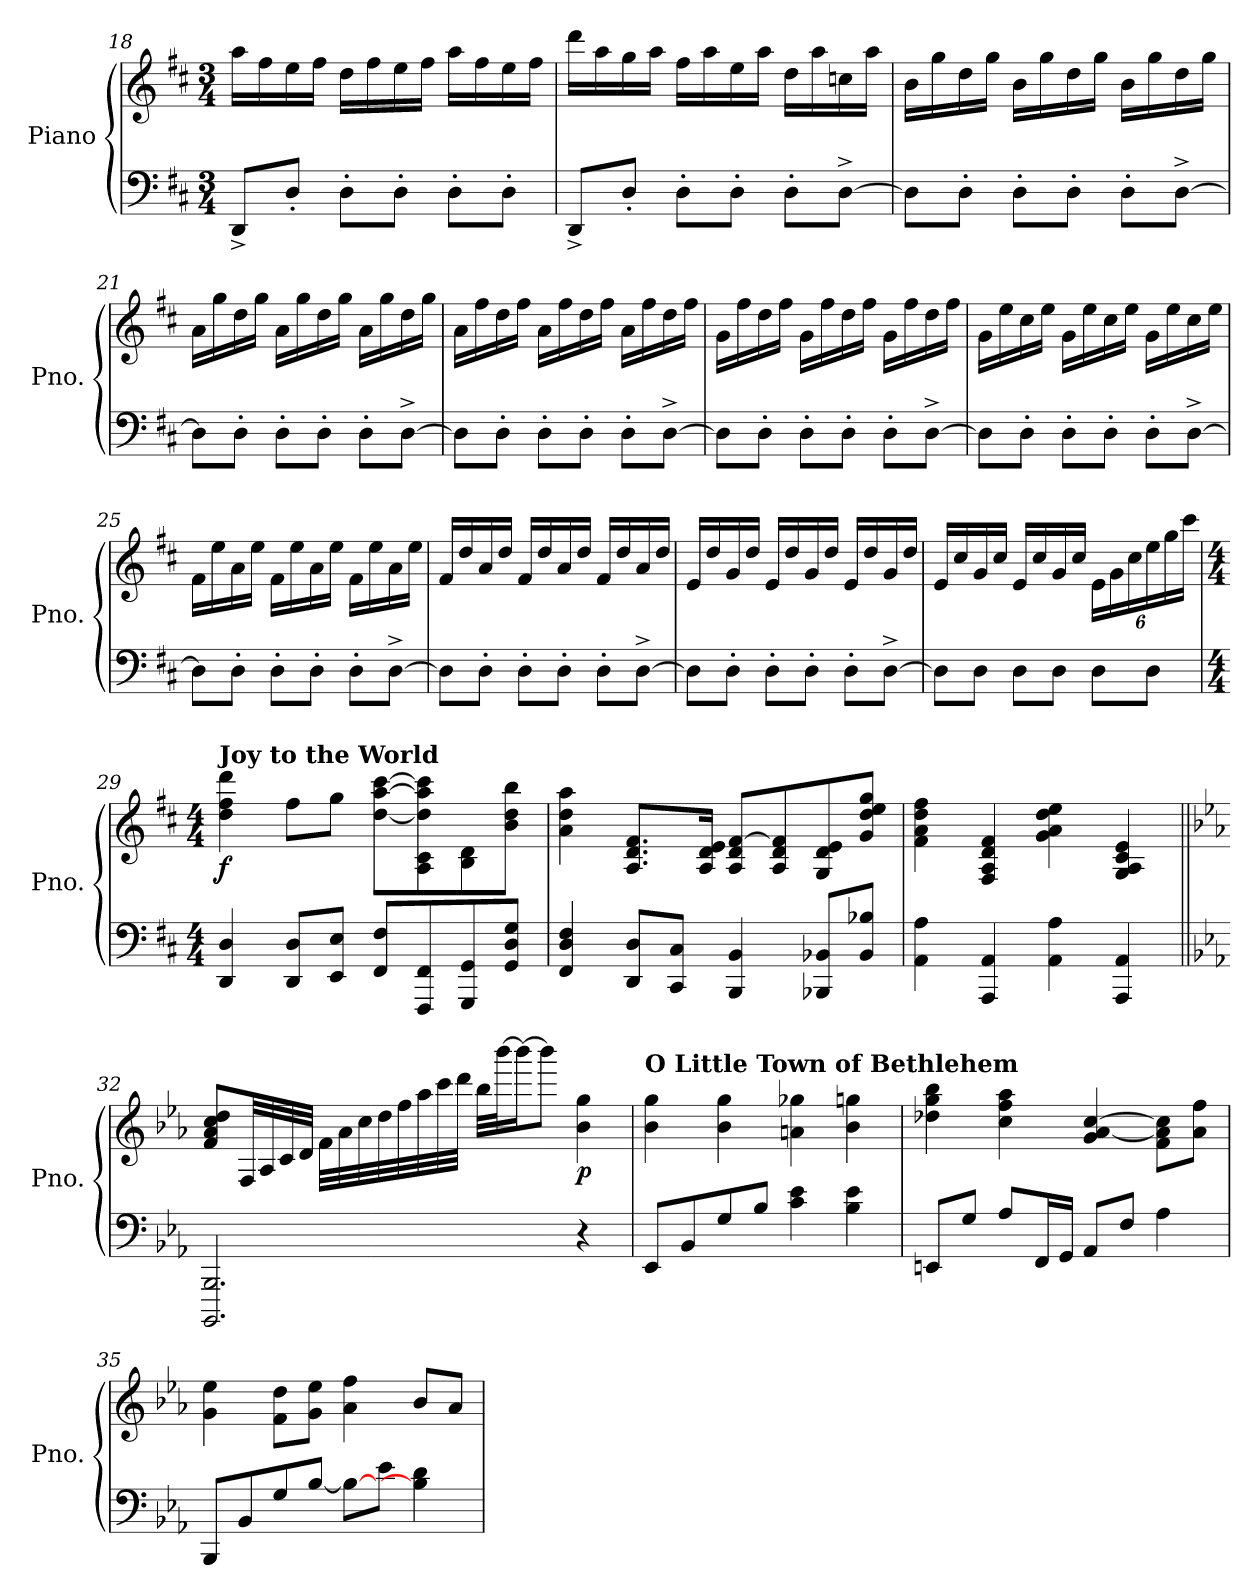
**kern	**kern	**dynam
*part1	*part1	*part1
*staff2	*staff1	*staff1/2
*I"Piano	*	*
*I'Pno.	*	*
*clefF4	*clefG2	*
*k[f#c#]	*k[f#c#]	*
*M3/4	*M3/4	*
=18	=18	=18
8DD^/L	16aa\LL	.
.	16ff#\	.
8D'/J	16ee\	.
.	16ff#\JJ	.
8D'\L	16dd\LL	.
.	16ff#\	.
8D'\J	16ee\	.
.	16ff#\JJ	.
8D'\L	16aa\LL	.
.	16ff#\	.
8D'\J	16ee\	.
.	16ff#\JJ	.
=19	=19	=19
8DD^/L	16ddd\LL	.
.	16aa\	.
8D'/J	16gg\	.
.	16aa\JJ	.
8D'\L	16ff#\LL	.
.	16aa\	.
8D'\J	16ee\	.
.	16aa\JJ	.
8D'\L	16dd\LL	.
.	16aa\	.
[8D^\J	16ccn\	.
.	16aa\JJ	.
!!LO:LB:g=z
=20	=20	=20
8D\L]	16b\LL	.
.	16gg\	.
8D'\J	16dd\	.
.	16gg\JJ	.
8D'\L	16b\LL	.
.	16gg\	.
8D'\J	16dd\	.
.	16gg\JJ	.
8D'\L	16b\LL	.
.	16gg\	.
[8D^\J	16dd\	.
.	16gg\JJ	.
=21	=21	=21
8D\L]	16a\LL	.
.	16gg\	.
8D'\J	16dd\	.
.	16gg\JJ	.
8D'\L	16a\LL	.
.	16gg\	.
8D'\J	16dd\	.
.	16gg\JJ	.
8D'\L	16a\LL	.
.	16gg\	.
[8D^\J	16dd\	.
.	16gg\JJ	.
=22	=22	=22
8D\L]	16a\LL	.
.	16ff#\	.
8D'\J	16dd\	.
.	16ff#\JJ	.
8D'\L	16a\LL	.
.	16ff#\	.
8D'\J	16dd\	.
.	16ff#\JJ	.
8D'\L	16a\LL	.
.	16ff#\	.
[8D^\J	16dd\	.
.	16ff#\JJ	.
!!LO:LB:g=z
=23	=23	=23
8D\L]	16g\LL	.
.	16ff#\	.
8D'\J	16dd\	.
.	16ff#\JJ	.
8D'\L	16g\LL	.
.	16ff#\	.
8D'\J	16dd\	.
.	16ff#\JJ	.
8D'\L	16g\LL	.
.	16ff#\	.
[8D^\J	16dd\	.
.	16ff#\JJ	.
=24	=24	=24
8D\L]	16g\LL	.
.	16ee\	.
8D'\J	16cc#\	.
.	16ee\JJ	.
8D'\L	16g\LL	.
.	16ee\	.
8D'\J	16cc#\	.
.	16ee\JJ	.
8D'\L	16g\LL	.
.	16ee\	.
[8D^\J	16cc#\	.
.	16ee\JJ	.
=25	=25	=25
8D\L]	16f#\LL	.
.	16ee\	.
8D'\J	16a\	.
.	16ee\JJ	.
8D'\L	16f#\LL	.
.	16ee\	.
8D'\J	16a\	.
.	16ee\JJ	.
8D'\L	16f#\LL	.
.	16ee\	.
[8D^\J	16a\	.
.	16ee\JJ	.
!!LO:LB:g=z
=26	=26	=26
8D\L]	16f#/LL	.
.	16dd/	.
8D'\J	16a/	.
.	16dd/JJ	.
8D'\L	16f#/LL	.
.	16dd/	.
8D'\J	16a/	.
.	16dd/JJ	.
8D'\L	16f#/LL	.
.	16dd/	.
[8D^\J	16a/	.
.	16dd/JJ	.
=27	=27	=27
8D\L]	16e/LL	.
.	16dd/	.
8D'\J	16g/	.
.	16dd/JJ	.
8D'\L	16e/LL	.
.	16dd/	.
8D'\J	16g/	.
.	16dd/JJ	.
8D'\L	16e/LL	.
.	16dd/	.
[8D^\J	16g/	.
.	16dd/JJ	.
=28	=28	=28
8D\L]	16e/LL	.
.	16cc#/	.
8D\J	16g/	.
.	16cc#/JJ	.
8D\L	16e/LL	.
.	16cc#/	.
8D\J	16g/	.
.	16cc#/JJ	.
*	*Xbrackettup	*
*	*MM92	*
8D\L	24e\LL	.
.	24g\	.
.	24cc#\	.
8D\J	24ee\	.
.	24gg\	.
.	24ccc#\JJ	.
!!LO:LB:g=z
=29	=29	=29
*M4/4	*M4/4	*
*	*MM80	*
!	!LO:TX:a:B:t=Joy to the World	!
!	!	!LO:DY:b
4DD/ 4D/	4dd\ 4ff#\ 4ddd\	f
8DD/ 8D/L	8ff#\L	.
8EE/ 8E/J	8gg\J	.
8FF#/ 8F#/L	[8dd\ [8aa\ [8ccc#\L	.
8FFF#/ 8FF#/	8A\ 8c#\ 8dd\] 8aa\] 8ccc#\]	.
8GGG/ 8GG/	8B\ 8d\	.
8GG/ 8D/ 8G/J	8b\ 8dd\ 8bb\J	.
=30	=30	=30
4FF#/ 4D/ 4F#/	4a\ 4dd\ 4aa\	.
8DD/ 8D/L	8.A/ 8.d/ 8.f#/L	.
8CC#/ 8C#/J	.	.
.	16A/ 16d/ 16e/Jk	.
4BBB/ 4BB/	8A/ 8d/ [8f#/L	.
.	8A/ 8d/ 8f#/]	.
8BBB-X/ 8BB-X/L	8G/ 8d/ 8e/	.
8BB-/ 8B-X/J	8g/ 8dd/ 8ee/ 8gg/J	.
=31	=31	=31
4AA\ 4A\	4f#\ 4a\ 4dd\ 4ff#\	.
4AAA/ 4AA/	4F#/ 4A/ 4d/ 4f#/	.
*	*MM68	*
4AA\ 4A\	4g\ 4a\ 4dd\ 4ee\	.
4AAA/ 4AA/	4G/ 4A/ 4c#/ 4e/	.
!!LO:PB:g=z
=32||	=32||	=32||
*k[b-e-a-]	*k[b-e-a-]	*
2.BBBB-/ 2.BBB-/	8f/ 8a-/ 8cc/ 8dd/L	.
.	32F/LL	.
.	32A-/	.
.	32c/	.
.	32d/JJJ	.
.	32f\LLL	.
.	32a-\	.
.	32cc\	.
.	32dd\	.
.	32ff\	.
.	32aa-\	.
.	32ccc\	.
.	32ddd\JJJ	.
*	*MM48	*
.	32bb-\LLL	.
.	[32bbb-\J	.
.	16bbb-\J_	.
.	8bbb-\J]	.
*	*MM80	*
!	!	!LO:DY:b
4r	4b-\ 4gg\	p
=33	=33	=33
!	!LO:TX:a:B:t=O Little Town of Bethlehem	!
8EE-/L	4b-\ 4gg\	.
8BB-/	.	.
8G/	4b-\ 4gg\	.
8B-/J	.	.
4c\ 4e-\	4an\ 4gg-X\	.
4B-\ 4e-\	4b-\ 4ggn\	.
=34	=34	=34
8EEn/L	4dd-X\ 4gg\ 4bb-\	.
8G/J	.	.
8A-/L	4cc\ 4ff\ 4aa-\	.
16FF/L	.	.
16GG/JJ	.	.
8AA-/L	4g/ [4a-/ [4cc/	.
8F/J	.	.
4A-\	8f\ 8a-\] 8cc\]L	.
.	8a-\ 8ff\J	.
!!LO:LB:g=z
=35	=35	=35
8BBB-/L	4g\ 4ee-\	.
8BB-/	.	.
8G/	8f\ 8dd\L	.
[8B-/J	8g\ 8ee-\J	.
8B-\L_	4a-\ 4ff\	.
8e-\J	.	.
4B-\] 4d\	8b-/L	.
.	8a-/J	.
=	=	=
*-	*-	*-
